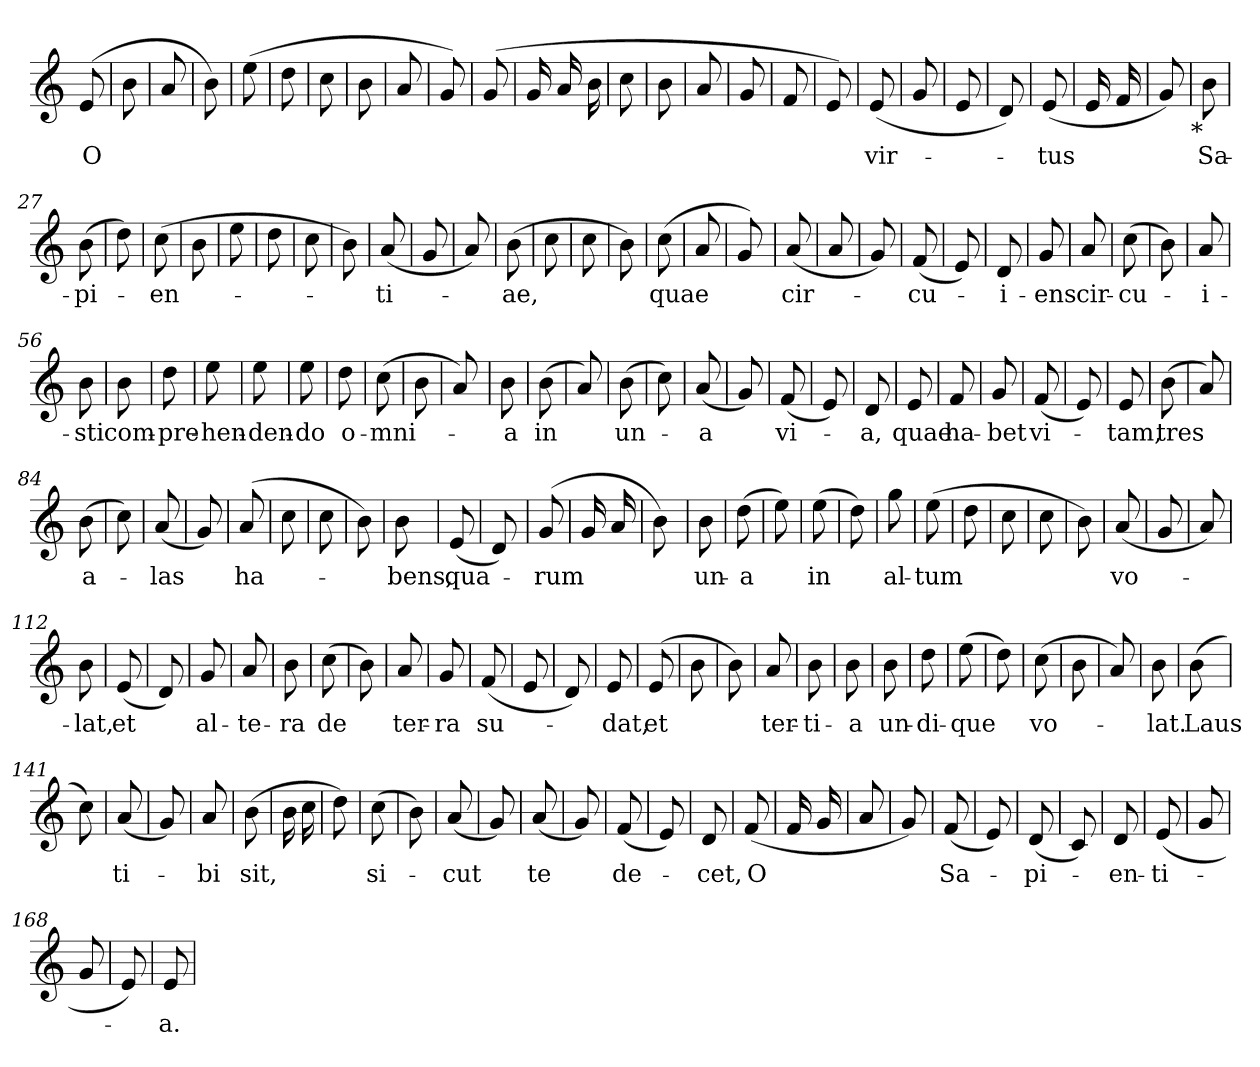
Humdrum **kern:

**kern	**text
*part1	*part1
*staff1	*staff1
*clefG2	*
*k[]	*
*C:	*
=1	=1
!	!LO:LY:b
(>8e	O
=2	=2
8b	.
=3	=3
8a	.
=4	=4
8b)	.
=5	=5
(>8ee	.
=6	=6
8dd	.
=7	=7
8cc	.
=8	=8
8b	.
=9	=9
8a	.
=10	=10
8g)	.
=11	=11
(>8g	.
=12	=12
16g!	.
16a!	.
16b!	.
=13	=13
8cc	.
=14	=14
8b	.
=15	=15
8a	.
=16	=16
8g	.
=17	=17
8f	.
=18	=18
8e)	.
=19	=19
!	!LO:LY:b
(>8e	vir-
=20	=20
8g	.
=21	=21
8e	.
=22	=22
8d)	.
=23	=23
!	!LO:LY:b
(>8e	-tus
=24	=24
16e!	.
16f!	.
=25	=25
8g)	.
!LO:TX:b:t=*	!
=26	=26
!	!LO:LY:b
8b	Sa-
=27	=27
!	!LO:LY:b
(>8b	-pi-
=28	=28
8dd)	.
!!LO:LB:g=z
=29	=29
!	!LO:LY:b
(>8cc	-en-
=30	=30
8b	.
=31	=31
8ee	.
=32	=32
8dd	.
=33	=33
8cc	.
=34	=34
8b)	.
=35	=35
!	!LO:LY:b
(<8a	-ti-
=36	=36
8g	.
=37	=37
8a)	.
=38	=38
!	!LO:LY:b
(>8b	-ae,
=39	=39
8cc	.
=40	=40
8cc	.
=41	=41
8b)	.
=42	=42
!	!LO:LY:b
(>8cc	quae
=43	=43
8a	.
=44	=44
8g)	.
=45	=45
!	!LO:LY:b
(<8a	cir-
=46	=46
8a	.
=47	=47
8g!)	.
=48	=48
!	!LO:LY:b
(<8f	-cu-
=49	=49
8e)	.
=50	=50
!	!LO:LY:b
8d	-i-
=51	=51
!	!LO:LY:b
8g	-ens
=52	=52
!	!LO:LY:b
8a	cir-
=53	=53
!	!LO:LY:b
(>8cc	-cu-
=54	=54
8b)	.
=55	=55
!	!LO:LY:b
8a	-i-
=56	=56
!	!LO:LY:b
8b	-sti
=57	=57
!	!LO:LY:b
8b	com-
=58	=58
!	!LO:LY:b
8dd	-pre-
=59	=59
!	!LO:LY:b
8ee	-hen-
!!LO:LB:g=z
=60	=60
!	!LO:LY:b
8ee	-den-
=61	=61
!	!LO:LY:b
8ee	-do
=62	=62
!	!LO:LY:b
8dd	o-
=63	=63
!	!LO:LY:b
(>8cc	-mni-
=64	=64
8b	.
=65	=65
8a)	.
=66	=66
!	!LO:LY:b
8b	-a
=67	=67
!	!LO:LY:b
(>8b	in
=68	=68
8a)	.
=69	=69
!	!LO:LY:b
(>8b	un-
=70	=70
8cc)	.
=71	=71
!	!LO:LY:b
(<8a	-a
=72	=72
8g)	.
=73	=73
!	!LO:LY:b
(<8f	vi-
=74	=74
8e)	.
=75	=75
!	!LO:LY:b
8d	-a,
=76	=76
!	!LO:LY:b
8e	quae
=77	=77
!	!LO:LY:b
8f	ha-
=78	=78
!	!LO:LY:b
8g	-bet
=79	=79
!	!LO:LY:b
(<8f	vi-
=80	=80
8e)	.
=81	=81
!	!LO:LY:b
8e	-tam,
=82	=82
!	!LO:LY:b
(>8b	tres
=83	=83
8a)	.
=84	=84
!	!LO:LY:b
(>8b	a-
=85	=85
8cc)	.
=86	=86
!	!LO:LY:b
(<8a	-las
=87	=87
8g)	.
!!LO:LB:g=z
=88	=88
!	!LO:LY:b
(>8a	ha-
=89	=89
8cc	.
=90	=90
8cc	.
=91	=91
8b)	.
=92	=92
!	!LO:LY:b
8b	-bens,
=93	=93
!	!LO:LY:b
(8e	qua-
=94	=94
8d)	.
=95	=95
!	!LO:LY:b
(>8g	-rum
=96	=96
16g!	.
16a!	.
=97	=97
8b)	.
=98	=98
!	!LO:LY:b
8b	un-
=99	=99
!	!LO:LY:b
(>8dd	-a
=100	=100
8ee)	.
=101	=101
!	!LO:LY:b
(>8ee	in
=102	=102
8dd)	.
=103	=103
!	!LO:LY:b
8gg	al-
=104	=104
!	!LO:LY:b
(8ee	-tum
=105	=105
8dd	.
=106	=106
8cc	.
=107	=107
8cc	.
=108	=108
8b)	.
=109	=109
!	!LO:LY:b
(<8a	vo-
=110	=110
8g	.
=111	=111
8a)	.
=112	=112
!	!LO:LY:b
8b	-lat,
=113	=113
!	!LO:LY:b
(<8e	et
=114	=114
8d)	.
!!LO:LB:g=z
=115	=115
!	!LO:LY:b
8g	al-
=116	=116
!	!LO:LY:b
8a	-te-
=117	=117
!	!LO:LY:b
8b	-ra
=118	=118
!	!LO:LY:b
(>8cc	de
=119	=119
8b)	.
=120	=120
!	!LO:LY:b
8a	ter-
=121	=121
!	!LO:LY:b
8g	-ra
=122	=122
!	!LO:LY:b
(8f	su-
=123	=123
8e	.
=124	=124
8d)	.
=125	=125
!	!LO:LY:b
8e	-dat,
=126	=126
!	!LO:LY:b
(>8e	et
=127	=127
8b	.
=128	=128
8b)	.
=129	=129
!	!LO:LY:b
8a	ter-
=130	=130
!	!LO:LY:b
8b	-ti-
=131	=131
!	!LO:LY:b
8b	-a
=132	=132
!	!LO:LY:b
8b	un-
=133	=133
!	!LO:LY:b
8dd	-di-
=134	=134
!	!LO:LY:b
(>8ee	-que
=135	=135
8dd)	.
=136	=136
!	!LO:LY:b
(>8cc	vo-
=137	=137
8b	.
=138	=138
8a)	.
=139	=139
!	!LO:LY:b
8b	-lat.
=140	=140
!	!LO:LY:b
(>8b	Laus
=141	=141
8cc)	.
!!LO:LB:g=z
=142	=142
!	!LO:LY:b
(<8a	ti-
=143	=143
8g)	.
=144	=144
!	!LO:LY:b
8a	-bi
=145	=145
!	!LO:LY:b
(>8b	sit,
=146	=146
16b!	.
16cc!	.
=147	=147
8dd)	.
=148	=148
!	!LO:LY:b
(>8cc	si-
=149	=149
8b)	.
=150	=150
!	!LO:LY:b
(8a	-cut
=151	=151
8g)	.
=152	=152
!	!LO:LY:b
(<8a	te
=153	=153
8g)	.
=154	=154
!	!LO:LY:b
(<8f	de-
=155	=155
8e)	.
=156	=156
!	!LO:LY:b
8d	-cet,
=157	=157
!	!LO:LY:b
(>8f	O
=158	=158
16f!	.
16g!	.
=159	=159
8a	.
=160	=160
8g)	.
=161	=161
!	!LO:LY:b
(<8f	Sa-
=162	=162
8e)	.
=163	=163
!	!LO:LY:b
(<8d	-pi-
=164	=164
8c)	.
=165	=165
!	!LO:LY:b
8d	-en-
=166	=166
!	!LO:LY:b
(<8e	-ti-
=167	=167
8g	.
=168	=168
8g	.
=169	=169
8e)	.
=170	=170
!	!LO:LY:b
8e	-a.
=!	=!
*-	*-
